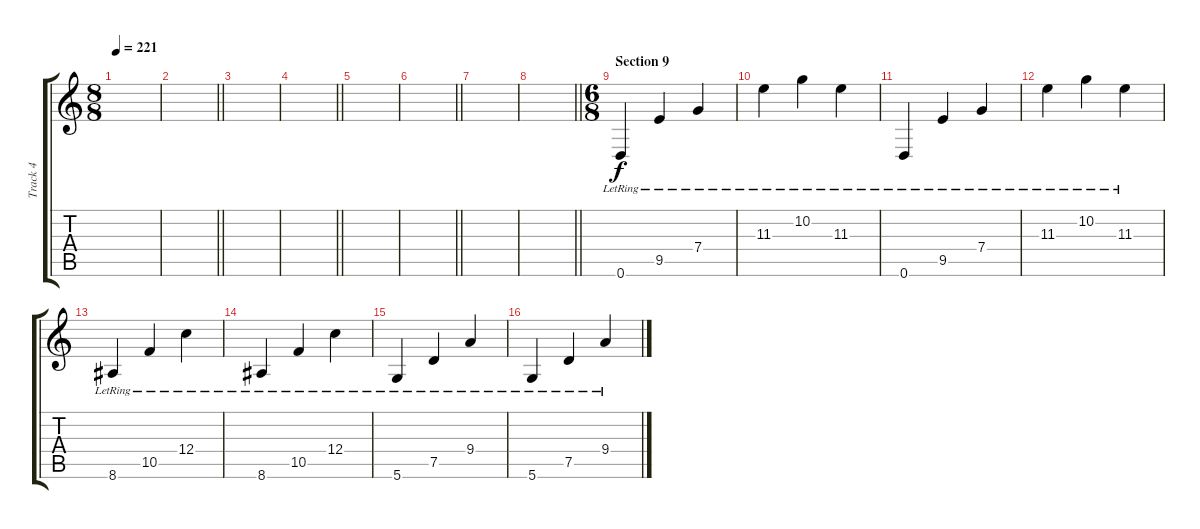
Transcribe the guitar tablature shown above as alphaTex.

\track ("Track 4" "Track 4") {instrument electricguitarclean}
\staff {score tabs}
\tuning (D4 A3 F3 C3 G2 D2) {hide}
\ts (8 8)
\tempo 221
\clef g2
\ks c
|
\barLineRight lightlight
|
|
\barLineRight lightlight
|
|
\barLineRight lightlight
|
|
\barLineRight lightlight
|
\ts (6 8)
\section ("" "Section 9")
0.6{lr}.4 9.5{lr}.4 7.4{lr}.4 |
11.3{lr}.4 10.2{lr}.4 11.3{lr}.4 |
0.6{lr}.4 9.5{lr}.4 7.4{lr}.4 |
11.3{lr}.4 10.2{lr}.4 11.3{lr}.4 |
8.6{lr}.4 10.5{lr}.4 12.4{lr}.4 |
8.6{lr}.4 10.5{lr}.4 12.4{lr}.4 |
5.6{lr}.4 7.5{lr}.4 9.4{lr}.4 |
5.6{lr}.4 7.5{lr}.4 9.4{lr}.4
